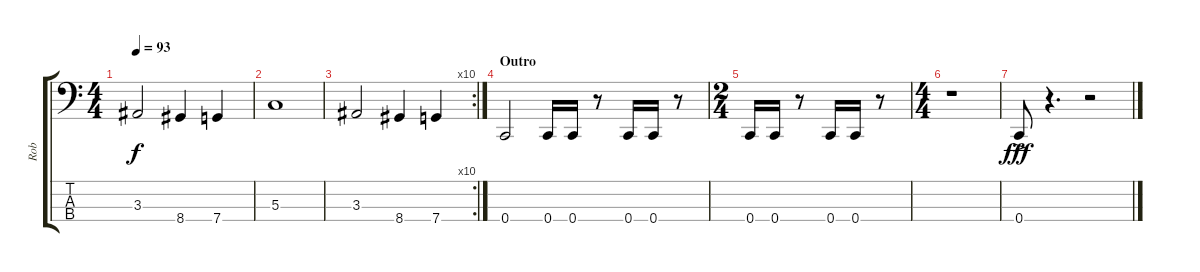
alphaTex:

\track ("Rob" "Rob") {instrument electricbassfinger}
\staff {score tabs}
\tuning (F2 C2 G1 C1) {hide}
\ts (4 4)
\tempo 93
\clef f4
\ks c
3.3.2{dy f} 8.4.4 7.4.4 |
5.3.1 |
\rc 10
3.3.2 8.4.4 7.4.4 |
\section ("" "Outro")
0.4.2 0.4.16 0.4.16 r.8 0.4.16 0.4.16 r.8 |
\ts (2 4)
0.4.16 0.4.16 r.8 0.4.16 0.4.16 r.8 |
\ts (4 4)
r.1 |
0.4{ac}.8{dy fff} r.4{d} r.2
